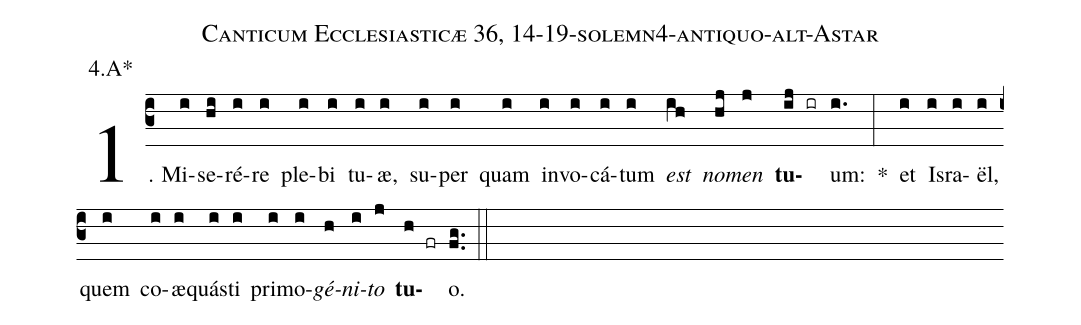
name: Canticum Ecclesiasticæ 36, 14-19-solemn4-antiquo-alt-Astar;
annotation: 4.A*;
%%
(c3)1. Mi(i)se(hi)ré(i)re(i) ple(i)bi(i) tu(i)æ,(i) su(i)per(i) quam(i) in(i)vo(i)cá(i)tum(i) <i>est</i>(ih) <i>no</i>(hj)<i>men</i>(j) <b>tu</b>(ij ir)um:(i.) *(:) et(i) Is(i)ra(i)ël,(i) quem(i) co(i)æ(i)quás(i)ti(i) pri(i)mo(i)<i>gé</i>(h)<i>ni</i>(i)<i>to</i>(j) <b>tu</b>(h fr)o.(fg..) (::)
